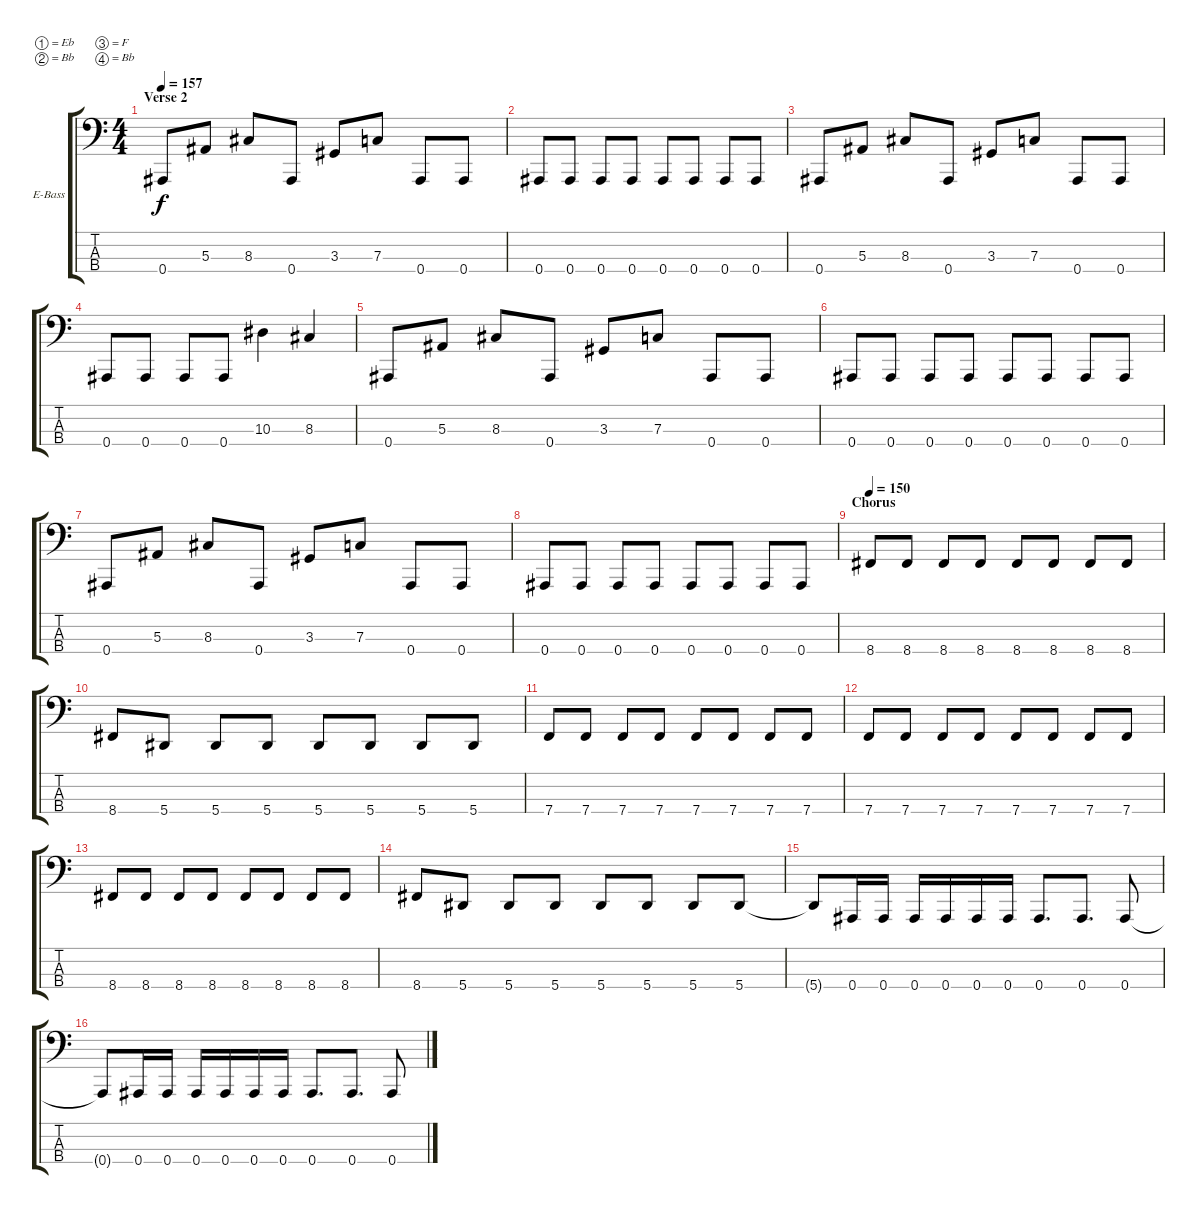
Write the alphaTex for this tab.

\bracketExtendMode groupsimilarinstruments
\firstSystemTrackNameOrientation horizontal
\otherSystemsTrackNameOrientation horizontal
\track ("Bass" "E-Bass") {instrument electricbasspick}
\staff {score tabs}
\tuning (Eb2 Bb1 F1 Bb0)
\ts (4 4)
\section ("" "Verse 2")
\tempo 157
\clef f4
\ks c
0.4.8{dy f} 5.3.8 8.3.8 0.4.8 3.3.8 7.3.8 0.4.8 0.4.8 |
0.4.8 0.4.8 0.4.8 0.4.8 0.4.8 0.4.8 0.4.8 0.4.8 |
0.4.8 5.3.8 8.3.8 0.4.8 3.3.8 7.3.8 0.4.8 0.4.8 |
0.4.8 0.4.8 0.4.8 0.4.8 10.3.4 8.3.4 |
0.4.8 5.3.8 8.3.8 0.4.8 3.3.8 7.3.8 0.4.8 0.4.8 |
0.4.8 0.4.8 0.4.8 0.4.8 0.4.8 0.4.8 0.4.8 0.4.8 |
0.4.8 5.3.8 8.3.8 0.4.8 3.3.8 7.3.8 0.4.8 0.4.8 |
0.4.8 0.4.8 0.4.8 0.4.8 0.4.8 0.4.8 0.4.8 0.4.8 |
\section ("" "Chorus")
\tempo 150
8.4.8 8.4.8 8.4.8 8.4.8 8.4.8 8.4.8 8.4.8 8.4.8 |
8.4.8 5.4.8 5.4.8 5.4.8 5.4.8 5.4.8 5.4.8 5.4.8 |
7.4.8 7.4.8 7.4.8 7.4.8 7.4.8 7.4.8 7.4.8 7.4.8 |
7.4.8 7.4.8 7.4.8 7.4.8 7.4.8 7.4.8 7.4.8 7.4.8 |
8.4.8 8.4.8 8.4.8 8.4.8 8.4.8 8.4.8 8.4.8 8.4.8 |
8.4.8 5.4.8 5.4.8 5.4.8 5.4.8 5.4.8 5.4.8 5.4.8 |
5.4{t}.8 0.4.16 0.4.16 0.4.16 0.4.16 0.4.16 0.4.16 0.4.8{d} 0.4.8{d} 0.4.8 |
0.4{t}.8 0.4.16 0.4.16 0.4.16 0.4.16 0.4.16 0.4.16 0.4.8{d} 0.4.8{d} 0.4.8
